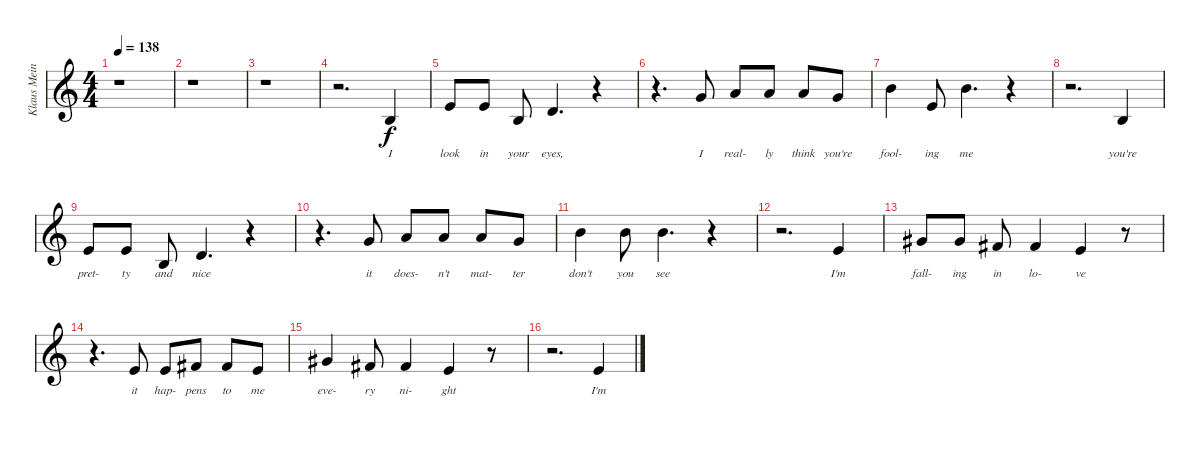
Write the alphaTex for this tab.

\track ("Klaus Meine Vocals" "Klaus Mein") {instrument lead2sawtooth}
\staff {score}
\tuning (E4 B3 G3 D3 A2 E2) {hide}
\ts (4 4)
\tempo 138
\clef g2
\ks c
r.1{dy f} |
r.1 |
r.1 |
r.2{d} 0.2.4{lyrics (0 "I") lyrics (1 "") lyrics (2 "") lyrics (3 "") lyrics (4 "")} |
0.1.8{lyrics (0 "look") lyrics (1 "") lyrics (2 "") lyrics (3 "") lyrics (4 "")} 0.1.8{lyrics (0 "in") lyrics (1 "") lyrics (2 "") lyrics (3 "") lyrics (4 "")} 0.2.8{lyrics (0 "your") lyrics (1 "") lyrics (2 "") lyrics (3 "") lyrics (4 "")} 3.2.4{d lyrics (0 "eyes,") lyrics (1 "") lyrics (2 "") lyrics (3 "") lyrics (4 "")} r.4 |
r.4{d} 3.1.8{lyrics (0 "I") lyrics (1 "") lyrics (2 "") lyrics (3 "") lyrics (4 "")} 5.1.8{lyrics (0 "real-") lyrics (1 "") lyrics (2 "") lyrics (3 "") lyrics (4 "")} 5.1.8{lyrics (0 "ly") lyrics (1 "") lyrics (2 "") lyrics (3 "") lyrics (4 "")} 5.1.8{lyrics (0 "think") lyrics (1 "") lyrics (2 "") lyrics (3 "") lyrics (4 "")} 3.1.8{lyrics (0 "you're") lyrics (1 "") lyrics (2 "") lyrics (3 "") lyrics (4 "")} |
7.1.4{lyrics (0 "fool-") lyrics (1 "") lyrics (2 "") lyrics (3 "") lyrics (4 "")} 0.1.8{lyrics (0 "ing") lyrics (1 "") lyrics (2 "") lyrics (3 "") lyrics (4 "")} 7.1.4{d lyrics (0 "me") lyrics (1 "") lyrics (2 "") lyrics (3 "") lyrics (4 "")} r.4 |
r.2{d} 0.2.4{lyrics (0 "you're") lyrics (1 "") lyrics (2 "") lyrics (3 "") lyrics (4 "")} |
0.1.8{lyrics (0 "pret-") lyrics (1 "") lyrics (2 "") lyrics (3 "") lyrics (4 "")} 0.1.8{lyrics (0 "ty") lyrics (1 "") lyrics (2 "") lyrics (3 "") lyrics (4 "")} 0.2.8{lyrics (0 "and") lyrics (1 "") lyrics (2 "") lyrics (3 "") lyrics (4 "")} 3.2.4{d lyrics (0 "nice") lyrics (1 "") lyrics (2 "") lyrics (3 "") lyrics (4 "")} r.4 |
r.4{d} 3.1.8{lyrics (0 "it") lyrics (1 "") lyrics (2 "") lyrics (3 "") lyrics (4 "")} 5.1.8{lyrics (0 "does-") lyrics (1 "") lyrics (2 "") lyrics (3 "") lyrics (4 "")} 5.1.8{lyrics (0 "n't") lyrics (1 "") lyrics (2 "") lyrics (3 "") lyrics (4 "")} 5.1.8{lyrics (0 "mat-") lyrics (1 "") lyrics (2 "") lyrics (3 "") lyrics (4 "")} 3.1.8{lyrics (0 "ter") lyrics (1 "") lyrics (2 "") lyrics (3 "") lyrics (4 "")} |
7.1.4{lyrics (0 "don't") lyrics (1 "") lyrics (2 "") lyrics (3 "") lyrics (4 "")} 7.1.8{lyrics (0 "you") lyrics (1 "") lyrics (2 "") lyrics (3 "") lyrics (4 "")} 7.1.4{d lyrics (0 "see") lyrics (1 "") lyrics (2 "") lyrics (3 "") lyrics (4 "")} r.4 |
r.2{d} 0.1.4{lyrics (0 "I'm") lyrics (1 "") lyrics (2 "") lyrics (3 "") lyrics (4 "")} |
4.1.8{lyrics (0 "fall-") lyrics (1 "") lyrics (2 "") lyrics (3 "") lyrics (4 "")} 4.1.8{lyrics (0 "ing") lyrics (1 "") lyrics (2 "") lyrics (3 "") lyrics (4 "")} 2.1.8{lyrics (0 "in") lyrics (1 "") lyrics (2 "") lyrics (3 "") lyrics (4 "")} 2.1.4{lyrics (0 "lo-") lyrics (1 "") lyrics (2 "") lyrics (3 "") lyrics (4 "")} 0.1.4{lyrics (0 "ve") lyrics (1 "") lyrics (2 "") lyrics (3 "") lyrics (4 "")} r.8 |
r.4{d} 0.1.8{lyrics (0 "it") lyrics (1 "") lyrics (2 "") lyrics (3 "") lyrics (4 "")} 0.1.8{lyrics (0 "hap-") lyrics (1 "") lyrics (2 "") lyrics (3 "") lyrics (4 "")} 2.1.8{lyrics (0 "pens") lyrics (1 "") lyrics (2 "") lyrics (3 "") lyrics (4 "")} 2.1.8{lyrics (0 "to") lyrics (1 "") lyrics (2 "") lyrics (3 "") lyrics (4 "")} 0.1.8{lyrics (0 "me") lyrics (1 "") lyrics (2 "") lyrics (3 "") lyrics (4 "")} |
4.1.4{lyrics (0 "eve-") lyrics (1 "") lyrics (2 "") lyrics (3 "") lyrics (4 "")} 2.1.8{lyrics (0 "ry") lyrics (1 "") lyrics (2 "") lyrics (3 "") lyrics (4 "")} 2.1.4{lyrics (0 "ni-") lyrics (1 "") lyrics (2 "") lyrics (3 "") lyrics (4 "")} 0.1.4{lyrics (0 "ght") lyrics (1 "") lyrics (2 "") lyrics (3 "") lyrics (4 "")} r.8 |
r.2{d} 0.1.4{lyrics (0 "I'm") lyrics (1 "") lyrics (2 "") lyrics (3 "") lyrics (4 "")}
